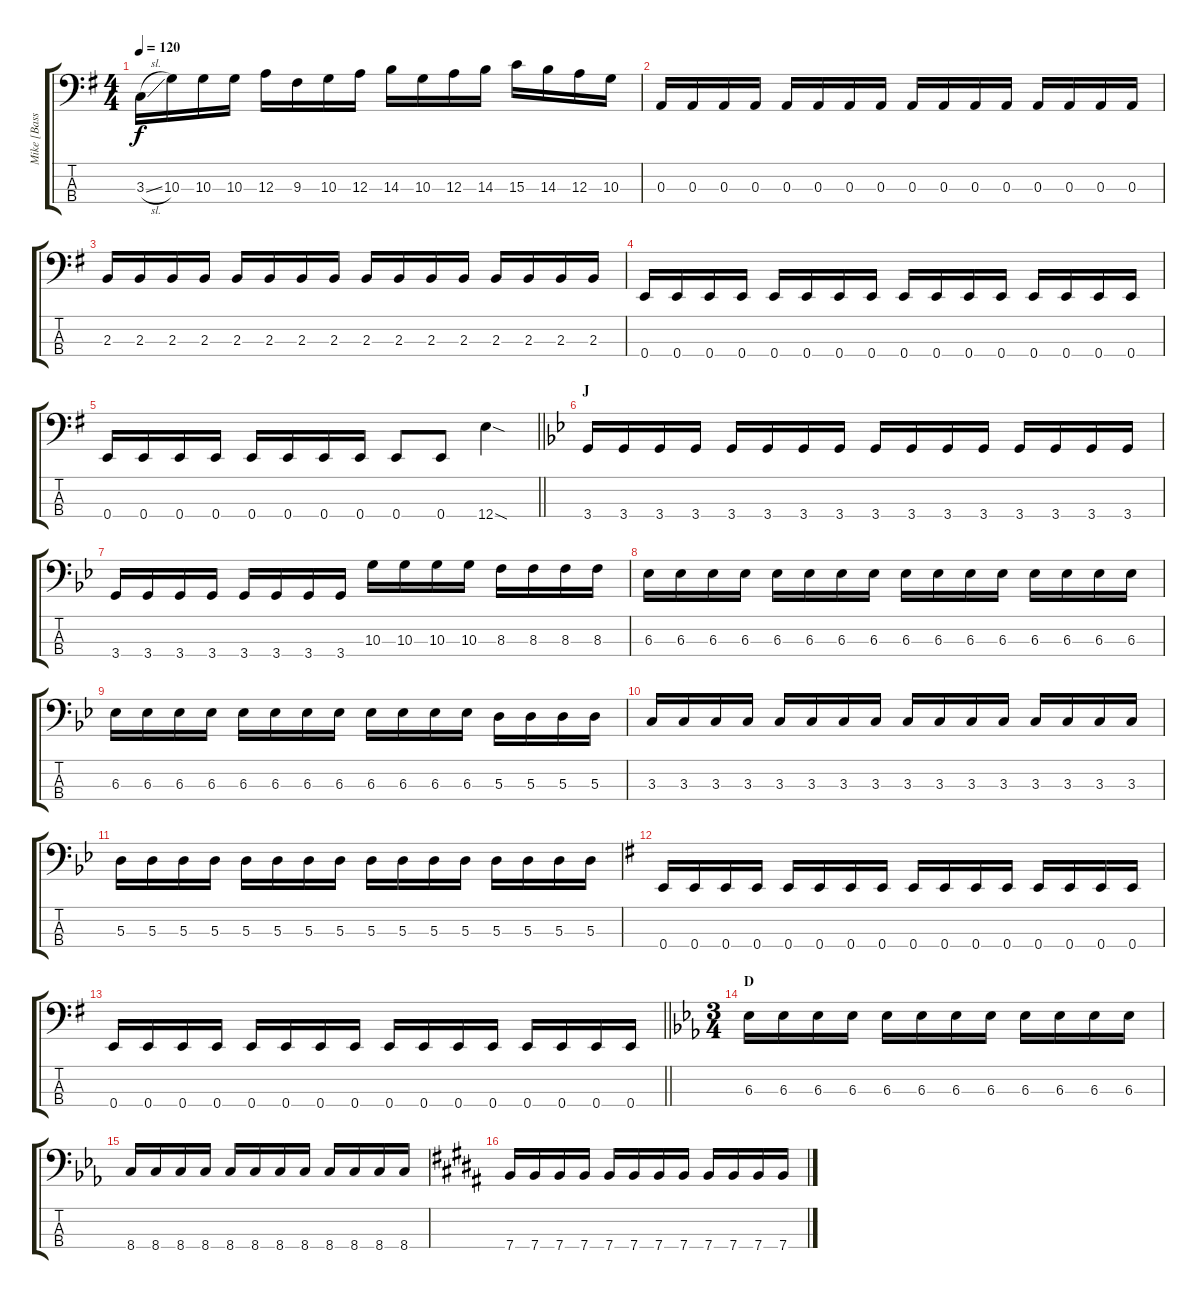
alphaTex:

\track ("Mike [Bass I]" "Mike [Bass") {instrument electricbassfinger}
\staff {score tabs}
\tuning (G2 D2 A1 E1) {hide}
\ts (4 4)
\tempo 120
\clef f4
\ks g
3.3{sl}.16{dy f} 10.3.16 10.3.16 10.3.16 12.3.16 9.3.16 10.3.16 12.3.16 14.3.16 10.3.16 12.3.16 14.3.16 15.3.16 14.3.16 12.3.16 10.3.16 |
0.3.16 0.3.16 0.3.16 0.3.16 0.3.16 0.3.16 0.3.16 0.3.16 0.3.16 0.3.16 0.3.16 0.3.16 0.3.16 0.3.16 0.3.16 0.3.16 |
2.3.16 2.3.16 2.3.16 2.3.16 2.3.16 2.3.16 2.3.16 2.3.16 2.3.16 2.3.16 2.3.16 2.3.16 2.3.16 2.3.16 2.3.16 2.3.16 |
0.4.16 0.4.16 0.4.16 0.4.16 0.4.16 0.4.16 0.4.16 0.4.16 0.4.16 0.4.16 0.4.16 0.4.16 0.4.16 0.4.16 0.4.16 0.4.16 |
\barLineRight lightlight
0.4.16 0.4.16 0.4.16 0.4.16 0.4.16 0.4.16 0.4.16 0.4.16 0.4.8 0.4.8 12.4{sod}.4 |
\section ("" "J")
\ks bb
3.4.16 3.4.16 3.4.16 3.4.16 3.4.16 3.4.16 3.4.16 3.4.16 3.4.16 3.4.16 3.4.16 3.4.16 3.4.16 3.4.16 3.4.16 3.4.16 |
3.4.16 3.4.16 3.4.16 3.4.16 3.4.16 3.4.16 3.4.16 3.4.16 10.3.16 10.3.16 10.3.16 10.3.16 8.3.16 8.3.16 8.3.16 8.3.16 |
6.3.16 6.3.16 6.3.16 6.3.16 6.3.16 6.3.16 6.3.16 6.3.16 6.3.16 6.3.16 6.3.16 6.3.16 6.3.16 6.3.16 6.3.16 6.3.16 |
6.3.16 6.3.16 6.3.16 6.3.16 6.3.16 6.3.16 6.3.16 6.3.16 6.3.16 6.3.16 6.3.16 6.3.16 5.3.16 5.3.16 5.3.16 5.3.16 |
3.3.16 3.3.16 3.3.16 3.3.16 3.3.16 3.3.16 3.3.16 3.3.16 3.3.16 3.3.16 3.3.16 3.3.16 3.3.16 3.3.16 3.3.16 3.3.16 |
5.3.16 5.3.16 5.3.16 5.3.16 5.3.16 5.3.16 5.3.16 5.3.16 5.3.16 5.3.16 5.3.16 5.3.16 5.3.16 5.3.16 5.3.16 5.3.16 |
\ks g
0.4.16 0.4.16 0.4.16 0.4.16 0.4.16 0.4.16 0.4.16 0.4.16 0.4.16 0.4.16 0.4.16 0.4.16 0.4.16 0.4.16 0.4.16 0.4.16 |
\barLineRight lightlight
0.4.16 0.4.16 0.4.16 0.4.16 0.4.16 0.4.16 0.4.16 0.4.16 0.4.16 0.4.16 0.4.16 0.4.16 0.4.16 0.4.16 0.4.16 0.4.16 |
\ts (3 4)
\section ("" "D")
\ks eb
6.3.16 6.3.16 6.3.16 6.3.16 6.3.16 6.3.16 6.3.16 6.3.16 6.3.16 6.3.16 6.3.16 6.3.16 |
8.4.16 8.4.16 8.4.16 8.4.16 8.4.16 8.4.16 8.4.16 8.4.16 8.4.16 8.4.16 8.4.16 8.4.16 |
\ks b
7.4.16 7.4.16 7.4.16 7.4.16 7.4.16 7.4.16 7.4.16 7.4.16 7.4.16 7.4.16 7.4.16 7.4.16
